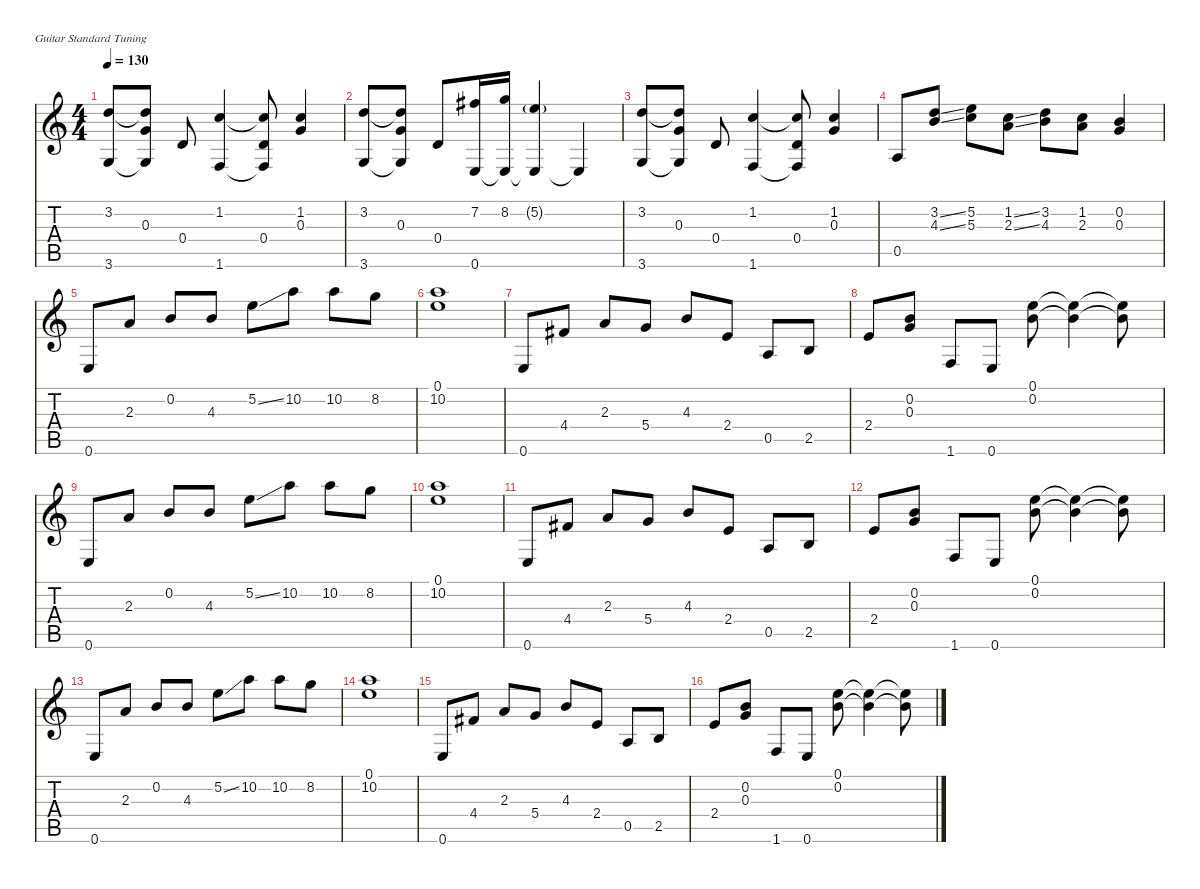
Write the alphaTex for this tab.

\defaultSystemsLayout 4
\hideDynamics
\bracketExtendMode nobrackets
\singleTrackTrackNamePolicy hidden
\multiTrackTrackNamePolicy hidden
\firstSystemTrackNameMode fullname
\firstSystemTrackNameOrientation horizontal
\otherSystemsTrackNameOrientation horizontal
\track ("Guitar 1" "dist.guit.") {instrument distortionguitar}
\staff {score tabs}
\tuning (E4 B3 G3 D3 A2 E2)
\ts (4 4)
\tempo 130
\clef g2
\ks c
(3.2 3.6).8{dy f beam Up} (3.2{t} 0.3 3.6{t}).8{beam Up} 0.4.8{beam Up} (1.2 1.6).4{beam Up} (1.2{t} 0.4 1.6{t}).8{beam Up} (1.2 0.3).4{beam Up} |
(3.2 3.6).8{beam Up} (3.2{t} 0.3 3.6{t}).8{beam Up} 0.4.8{beam Up} (7.2{acc #} 0.6).16{beam Up} (8.2 0.6{t}).16{beam Up} (5.2{g} 0.6{t}).4{beam Up} 0.6{t}.4{beam Up} |
(3.2 3.6).8{beam Up} (3.2{t} 0.3 3.6{t}).8{beam Up} 0.4.8{beam Up} (1.2 1.6).4{beam Up} (1.2{t} 0.4 1.6{t}).8{beam Up} (1.2 0.3).4{beam Up} |
0.5.8{beam Up} (3.2{ss} 4.3{ss}).8{beam Up} (5.2 5.3).8{beam Down} (1.2{ss} 2.3{ss}).8{beam Down} (3.2 4.3).8{beam Down} (1.2 2.3).8{beam Down} (0.2 0.3).4{beam Up} |
0.6.8{beam Up} 2.3.8{beam Up} 0.2.8{beam Up} 4.3.8{beam Up} 5.2{ss}.8{beam Down} 10.2.8{beam Down} 10.2.8{beam Down} 8.2.8{beam Down} |
(0.1 10.2).1{beam Down} |
0.6.8{beam Up} 4.4{acc #}.8{beam Up} 2.3.8{beam Up} 5.4.8{beam Up} 4.3.8{beam Up} 2.4.8{beam Up} 0.5.8{beam Up} 2.5.8{beam Up} |
2.4.8{beam Up} (0.2 0.3).8{beam Up} 1.6.8{beam Up} 0.6.8{beam Up} (0.1 0.2).8{beam Down} (0.1{t} 0.2{t}).4{beam Down} (0.1{t} 0.2{t}).8{beam Down} |
0.6.8{beam Up} 2.3.8{beam Up} 0.2.8{beam Up} 4.3.8{beam Up} 5.2{ss}.8{beam Down} 10.2.8{beam Down} 10.2.8{beam Down} 8.2.8{beam Down} |
(0.1 10.2).1{beam Down} |
0.6.8{beam Up} 4.4{acc #}.8{beam Up} 2.3.8{beam Up} 5.4.8{beam Up} 4.3.8{beam Up} 2.4.8{beam Up} 0.5.8{beam Up} 2.5.8{beam Up} |
2.4.8{beam Up} (0.2 0.3).8{beam Up} 1.6.8{beam Up} 0.6.8{beam Up} (0.1 0.2).8{beam Down} (0.1{t} 0.2{t}).4{beam Down} (0.1{t} 0.2{t}).8{beam Down} |
0.6.8{beam Up} 2.3.8{beam Up} 0.2.8{beam Up} 4.3.8{beam Up} 5.2{ss}.8{beam Down} 10.2.8{beam Down} 10.2.8{beam Down} 8.2.8{beam Down} |
(0.1 10.2).1{beam Down} |
0.6.8{beam Up} 4.4{acc #}.8{beam Up} 2.3.8{beam Up} 5.4.8{beam Up} 4.3.8{beam Up} 2.4.8{beam Up} 0.5.8{beam Up} 2.5.8{beam Up} |
2.4.8{beam Up} (0.2 0.3).8{beam Up} 1.6.8{beam Up} 0.6.8{beam Up} (0.1 0.2).8{beam Down} (0.1{t} 0.2{t}).4{beam Down} (0.1{t} 0.2{t}).8{beam Down}
